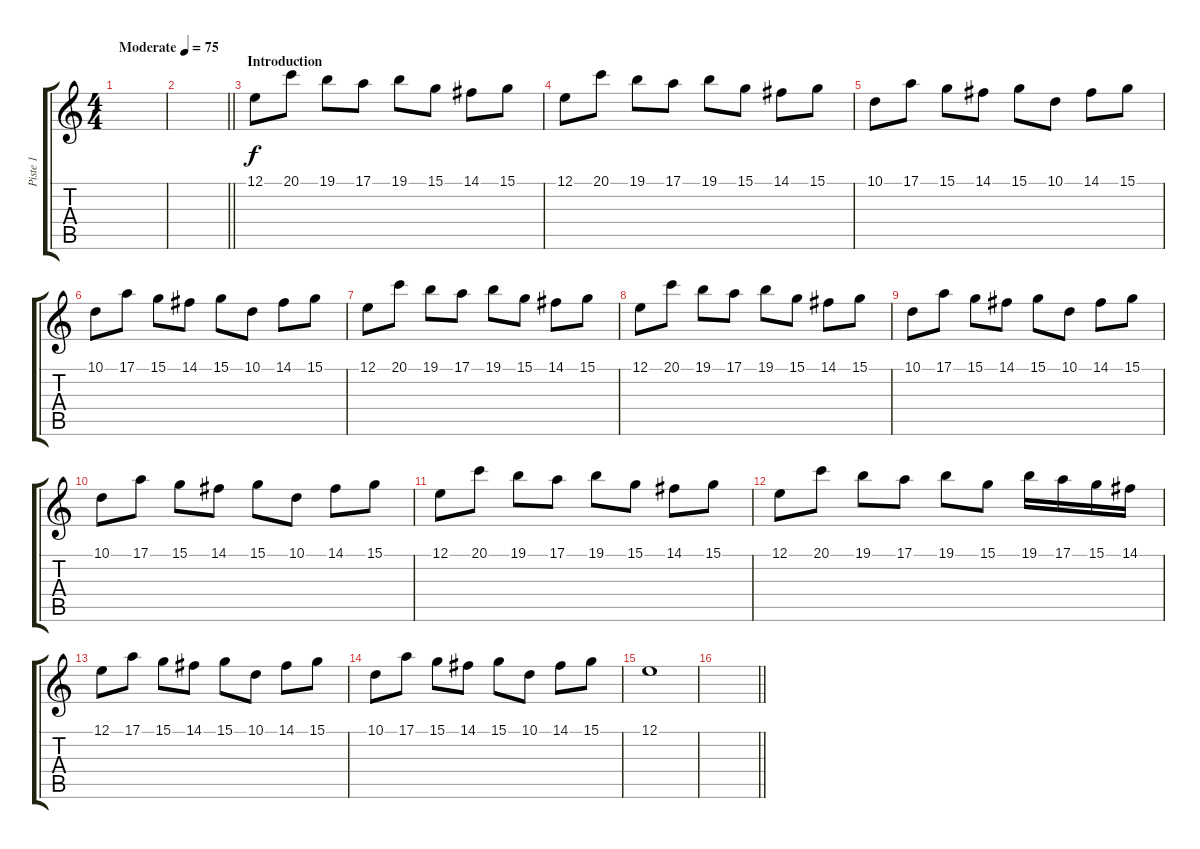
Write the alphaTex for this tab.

\track ("Piste 1" "Piste 1") {instrument fx4atmosphere}
\staff {score tabs}
\tuning (E4 B3 G3 D3 A2 E2) {hide}
\ts (4 4)
\tempo (75 "Moderate")
\clef g2
\ks c
|
\barLineRight lightlight
|
\section ("" "Introduction")
12.1.8 20.1.8 19.1.8 17.1.8 19.1.8 15.1.8 14.1.8 15.1.8 |
12.1.8 20.1.8 19.1.8 17.1.8 19.1.8 15.1.8 14.1.8 15.1.8 |
10.1.8 17.1.8 15.1.8 14.1.8 15.1.8 10.1.8 14.1.8 15.1.8 |
10.1.8 17.1.8 15.1.8 14.1.8 15.1.8 10.1.8 14.1.8 15.1.8 |
12.1.8 20.1.8 19.1.8 17.1.8 19.1.8 15.1.8 14.1.8 15.1.8 |
12.1.8 20.1.8 19.1.8 17.1.8 19.1.8 15.1.8 14.1.8 15.1.8 |
10.1.8 17.1.8 15.1.8 14.1.8 15.1.8 10.1.8 14.1.8 15.1.8 |
10.1.8 17.1.8 15.1.8 14.1.8 15.1.8 10.1.8 14.1.8 15.1.8 |
12.1.8 20.1.8 19.1.8 17.1.8 19.1.8 15.1.8 14.1.8 15.1.8 |
12.1.8 20.1.8 19.1.8 17.1.8 19.1.8 15.1.8 19.1.16 17.1.16 15.1.16 14.1.16 |
12.1.8 17.1.8 15.1.8 14.1.8 15.1.8 10.1.8 14.1.8 15.1.8 |
10.1.8 17.1.8 15.1.8 14.1.8 15.1.8 10.1.8 14.1.8 15.1.8 |
12.1.1 |
\barLineRight lightlight
